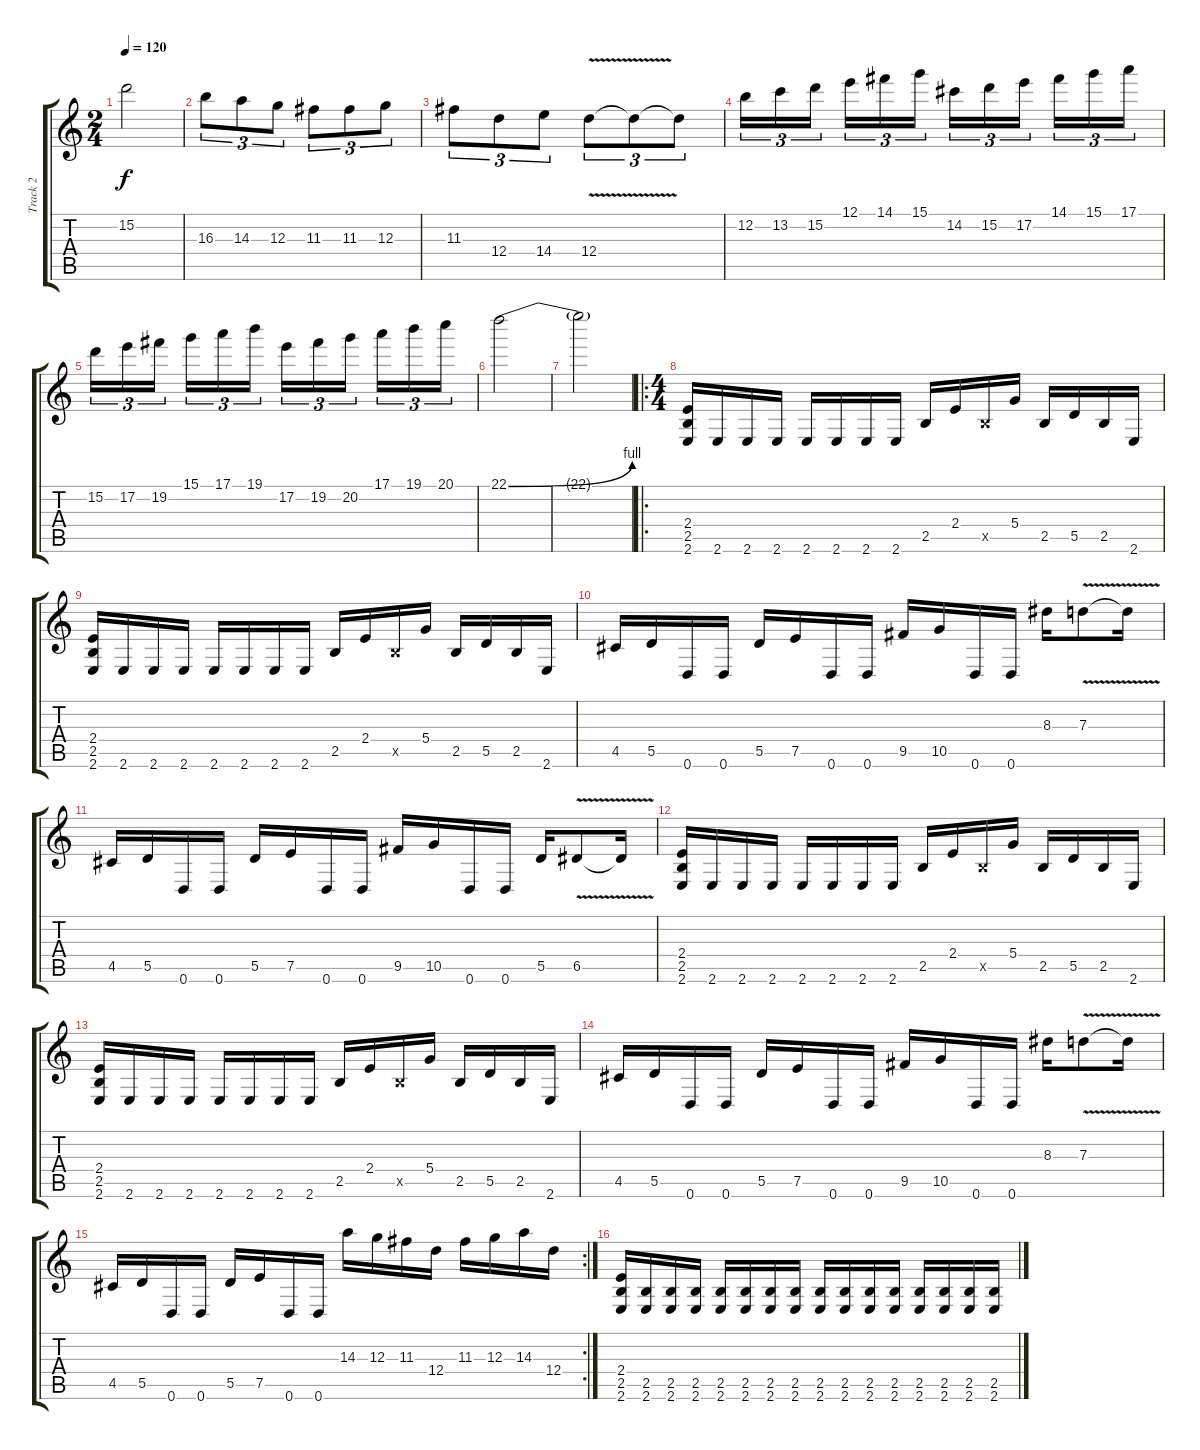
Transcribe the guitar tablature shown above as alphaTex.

\track ("Track 2" "Track 2") {instrument distortionguitar}
\staff {score tabs}
\tuning (E4 B3 G3 D3 A2 D2) {hide}
\ts (2 4)
\tempo 120
\clef g2
\ks c
15.2{t}.2{dy f} |
16.3.8{tu (3 2)} 14.3.8{tu (3 2)} 12.3.8{tu (3 2)} 11.3.8{tu (3 2)} 11.3.8{tu (3 2)} 12.3.8{tu (3 2)} |
11.3.8{tu (3 2)} 12.4.8{tu (3 2)} 14.4.8{tu (3 2)} 12.4{v}.8{tu (3 2)} 12.4{t}.8{tu (3 2)} 12.4{t}.8{tu (3 2)} |
12.2.16{tu (3 2)} 13.2.16{tu (3 2)} 15.2.16{tu (3 2) beam splitsecondary} 12.1.16{tu (3 2)} 14.1.16{tu (3 2)} 15.1.16{tu (3 2)} 14.2.16{tu (3 2)} 15.2.16{tu (3 2)} 17.2.16{tu (3 2) beam splitsecondary} 14.1.16{tu (3 2)} 15.1.16{tu (3 2)} 17.1.16{tu (3 2)} |
15.2.16{tu (3 2)} 17.2.16{tu (3 2)} 19.2.16{tu (3 2) beam splitsecondary} 15.1.16{tu (3 2)} 17.1.16{tu (3 2)} 19.1.16{tu (3 2)} 17.2.16{tu (3 2)} 19.2.16{tu (3 2)} 20.2.16{tu (3 2) beam splitsecondary} 17.1.16{tu (3 2)} 19.1.16{tu (3 2)} 20.1.16{tu (3 2)} |
22.1{be (bend 0 0 60 4)}.2 |
22.1{t}.2 |
\ro
\ts (4 4)
(2.4 2.5 2.6).16 2.6.16 2.6.16 2.6.16 2.6.16 2.6.16 2.6.16 2.6.16 2.5.16 2.4.16 2.5{x}.16 5.4.16 2.5.16 5.5.16 2.5.16 2.6.16 |
(2.4 2.5 2.6).16 2.6.16 2.6.16 2.6.16 2.6.16 2.6.16 2.6.16 2.6.16 2.5.16 2.4.16 2.5{x}.16 5.4.16 2.5.16 5.5.16 2.5.16 2.6.16 |
4.5.16 5.5.16 0.6.16 0.6.16 5.5.16 7.5.16 0.6.16 0.6.16 9.5.16 10.5.16 0.6.16 0.6.16 8.3.16 7.3{v}.8 7.3{t}.16 |
4.5.16 5.5.16 0.6.16 0.6.16 5.5.16 7.5.16 0.6.16 0.6.16 9.5.16 10.5.16 0.6.16 0.6.16 5.5.16 6.5{v}.8 6.5{t}.16 |
(2.4 2.5 2.6).16 2.6.16 2.6.16 2.6.16 2.6.16 2.6.16 2.6.16 2.6.16 2.5.16 2.4.16 2.5{x}.16 5.4.16 2.5.16 5.5.16 2.5.16 2.6.16 |
(2.4 2.5 2.6).16 2.6.16 2.6.16 2.6.16 2.6.16 2.6.16 2.6.16 2.6.16 2.5.16 2.4.16 2.5{x}.16 5.4.16 2.5.16 5.5.16 2.5.16 2.6.16 |
4.5.16 5.5.16 0.6.16 0.6.16 5.5.16 7.5.16 0.6.16 0.6.16 9.5.16 10.5.16 0.6.16 0.6.16 8.3.16 7.3{v}.8 7.3{t}.16 |
\rc 2
4.5.16 5.5.16 0.6.16 0.6.16 5.5.16 7.5.16 0.6.16 0.6.16 14.3.16 12.3.16 11.3.16 12.4.16 11.3.16 12.3.16 14.3.16 12.4.16 |
(2.4 2.5 2.6).16 (2.5 2.6).16 (2.5 2.6).16 (2.5 2.6).16 (2.5 2.6).16 (2.5 2.6).16 (2.5 2.6).16 (2.5 2.6).16 (2.5 2.6).16 (2.5 2.6).16 (2.5 2.6).16 (2.5 2.6).16 (2.5 2.6).16 (2.5 2.6).16 (2.5 2.6).16 (2.5 2.6).16
